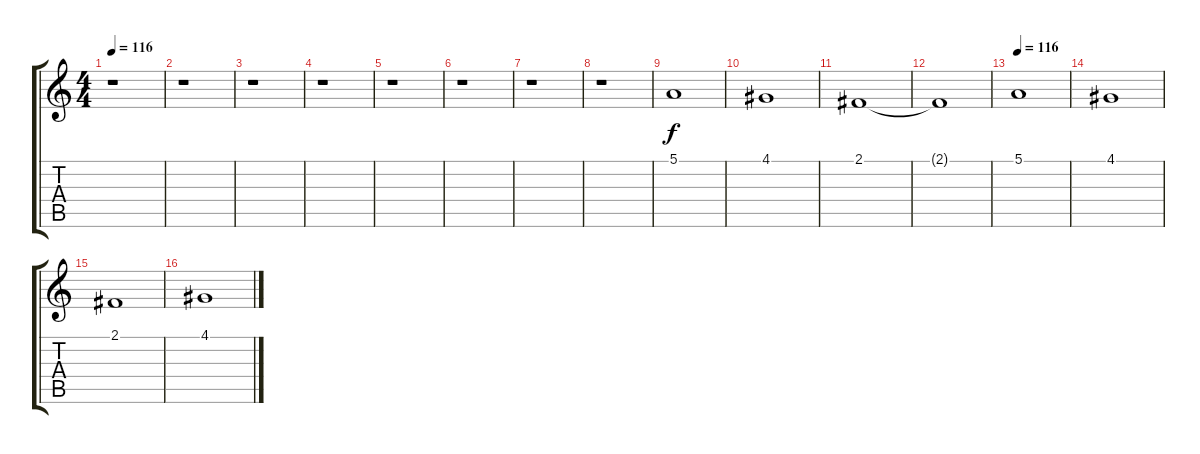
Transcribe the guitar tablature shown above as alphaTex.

\track "" {instrument piccolo}
\staff {score tabs}
\tuning (E4 B3 G3 D3 A2 E2) {hide}
\ts (4 4)
\tempo 116
\clef g2
\ks c
r.1{dy f instrument piccolo} |
r.1 |
r.1 |
r.1 |
r.1 |
r.1 |
r.1 |
r.1 |
5.1.1 |
4.1.1 |
2.1.1 |
2.1{t}.1 |
\tempo 116
5.1.1 |
4.1.1 |
2.1.1 |
4.1.1
